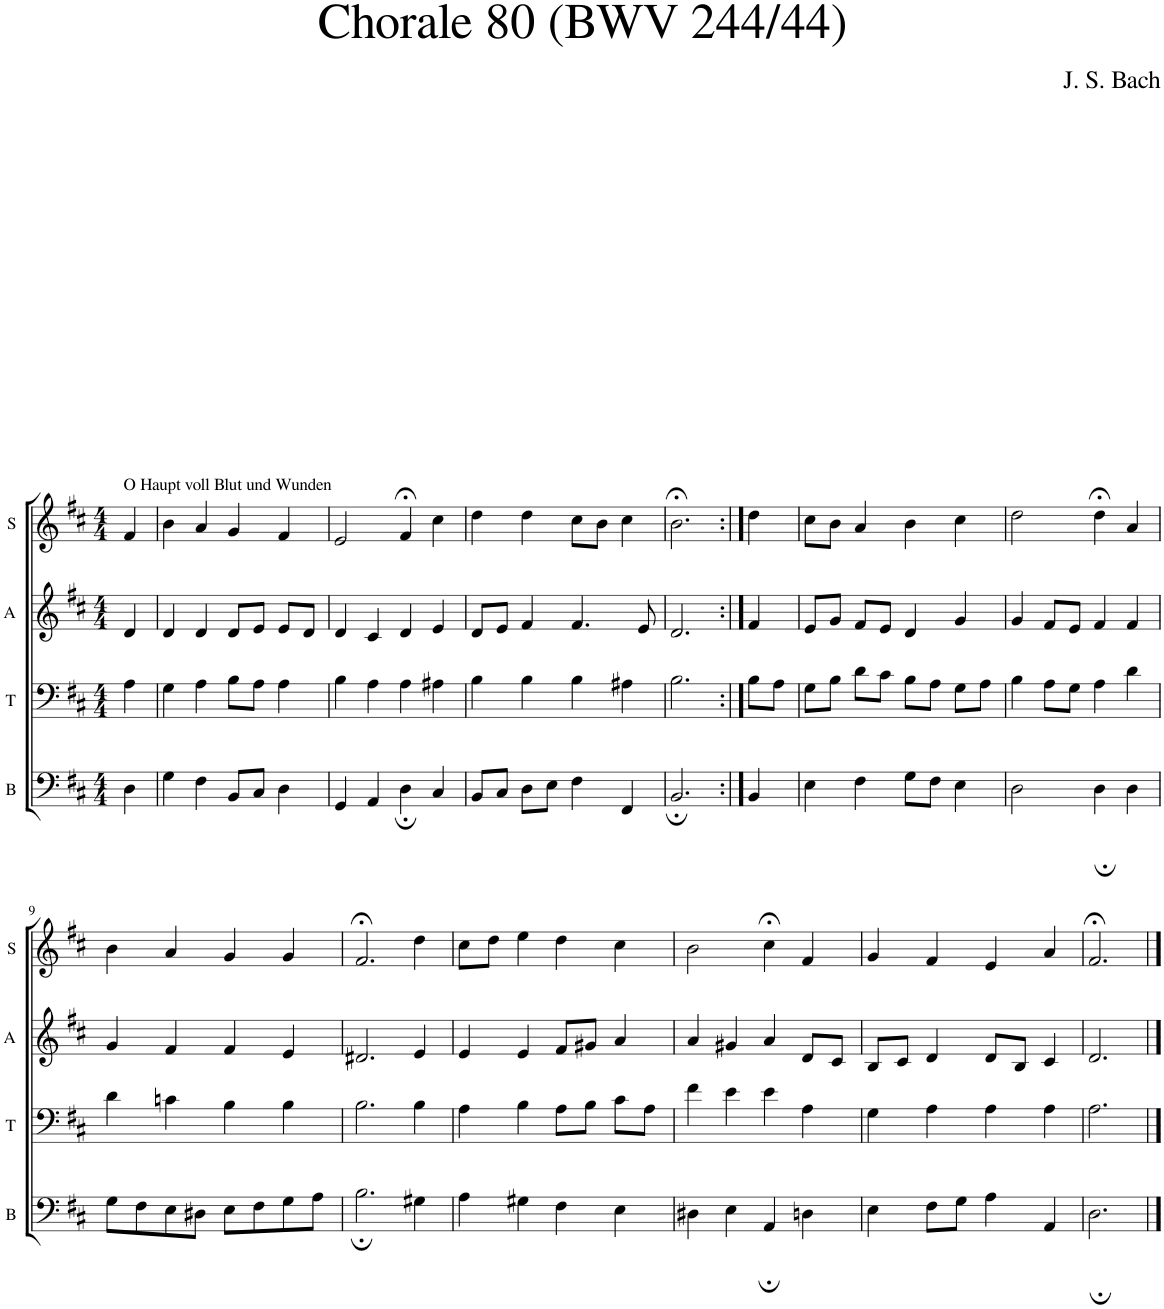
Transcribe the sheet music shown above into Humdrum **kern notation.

**kern	**kern	**kern	**kern
*part4	*part3	*part2	*part1
*staff4	*staff3	*staff2	*staff1
*I"B	*I"T	*I"A	*I"S
*I'B	*I'T	*I'A	*I'S
*clefF4	*clefF4	*clefG2	*clefG2
*k[f#c#]	*k[f#c#]	*k[f#c#]	*k[f#c#]
*M4/4	*M4/4	*M4/4	*M4/4
=1	=1	=1	=1
!	!	!	!LO:TX:a:t=O Haupt voll Blut und Wunden
4D\	4A\	4d/	4f#/
=2	=2	=2	=2
4G\	4G\	4d/	4b\
4F#\	4A\	4d/	4a/
8BB/L	8B\L	8d/L	4g/
8C#/J	8A\J	8e/J	.
4D\	4A\	8e/L	4f#/
.	.	8d/J	.
=3	=3	=3	=3
4GG/	4B\	4d/	2e/
4AA/	4A\	4c#/	.
4D;\	4A\	4d/	4f#;</
4C#/	4A#X\	4e/	4cc#\
=4	=4	=4	=4
8BB/L	4B\	8d/L	4dd\
8C#/J	.	8e/J	.
8D\L	4B\	4f#/	4dd\
8E\J	.	.	.
4F#\	4B\	4.f#/	8cc#\L
.	.	.	8b\J
4FF#/	4A#X\	.	4cc#\
.	.	8e/	.
=5	=5	=5	=5
2.BB;/	2.B\	2.d/	2.b;<\
=6:|!	=6:|!	=6:|!	=6:|!
4BB/	8B\L	4f#/	4dd\
.	8A\J	.	.
=7	=7	=7	=7
4E\	8G\L	8e/L	8cc#\L
.	8B\J	8g/J	8b\J
4F#\	8d\L	8f#/L	4a/
.	8c#\J	8e/J	.
8G\L	8B\L	4d/	4b\
8F#\J	8A\J	.	.
4E\	8G\L	4g/	4cc#\
.	8A\J	.	.
=8	=8	=8	=8
2D\	4B\	4g/	2dd\
.	8A\L	8f#/L	.
.	8G\J	8e/J	.
4D;\	4A\	4f#/	4dd;<\
4D\	4d\	4f#/	4a/
!!LO:LB:g=z
=9	=9	=9	=9
8G\L	4d\	4g/	4b\
8F#\	.	.	.
8E\	4cn\	4f#/	4a/
8D#X\J	.	.	.
8E\L	4B\	4f#/	4g/
8F#\	.	.	.
8G\	4B\	4e/	4g/
8A\J	.	.	.
=10	=10	=10	=10
2.B;\	2.B\	2.d#X/	2.f#;</
4G#X\	4B\	4e/	4dd\
=11	=11	=11	=11
4A\	4A\	4e/	8cc#\L
.	.	.	8dd\J
4G#X\	4B\	4e/	4ee\
4F#\	8A\L	8f#/L	4dd\
.	8B\J	8g#X/J	.
4E\	8c#\L	4a/	4cc#\
.	8A\J	.	.
=12	=12	=12	=12
4D#X\	4f#\	4a/	2b\
4E\	4e\	4g#X/	.
4AA;/	4e\	4a/	4cc#;<\
4Dn\	4A\	8d/L	4f#/
.	.	8c#/J	.
=13	=13	=13	=13
4E\	4G\	8B/L	4g/
.	.	8c#/J	.
8F#\L	4A\	4d/	4f#/
8G\J	.	.	.
4A\	4A\	8d/L	4e/
.	.	8B/J	.
4AA/	4A\	4c#/	4a/
=14	=14	=14	=14
2.D;\	2.A\	2.d/	2.f#;</
==	==	==	==
*-	*-	*-	*-
